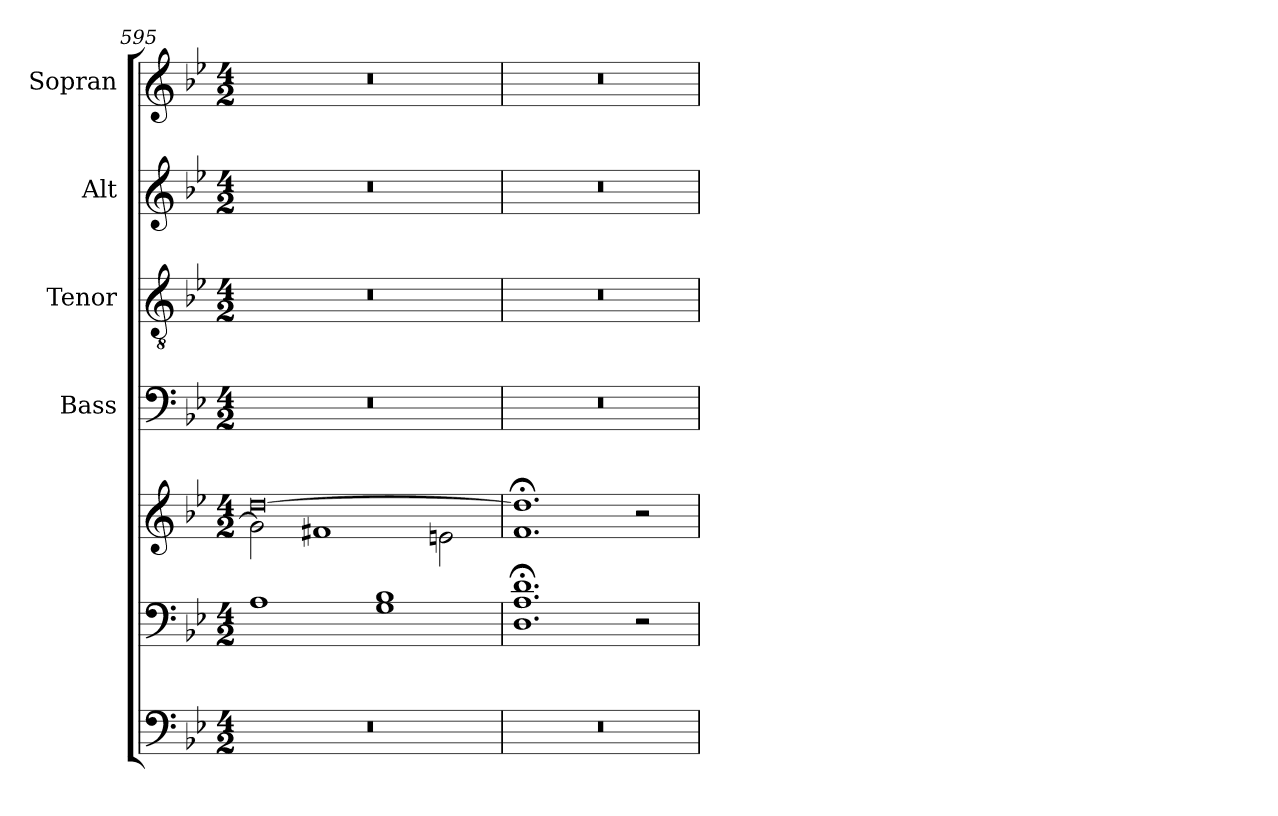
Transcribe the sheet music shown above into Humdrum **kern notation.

**kern	**kern	**kern	**kern	**kern	**kern	**kern
*part6	*part5	*part5	*part4	*part3	*part2	*part1
*staff7	*staff6	*staff5	*staff4	*staff3	*staff2	*staff1
*	*	*	*I"Bass	*I"Tenor	*I"Alt	*I"Sopran
*	*	*	*I'B.	*I'T.	*I'A.	*I'S.
!!LO:PB:g=z
*clefF4	*clefF4	*clefG2	*clefF4	*clefGv2	*clefG2	*clefG2
*k[b-e-]	*k[b-e-]	*k[b-e-]	*k[b-e-]	*k[b-e-]	*k[b-e-]	*k[b-e-]
*B-:	*B-:	*B-:	*B-:	*B-:	*B-:	*B-:
*M4/2	*M4/2	*M4/2	*M4/2	*M4/2	*M4/2	*M4/2
=595	=595	=595	=595	=595	=595	=595
*	*	*^	*	*	*	*
0r	1A	[>0dd	2g\]	0r	0r	0r	0r
.	.	.	1f#X	.	.	.	.
.	1G 1B-	.	.	.	.	.	.
.	.	.	2en\	.	.	.	.
*	*	*v	*v	*	*	*	*
=596	=596	=596	=596	=596	=596	=596
0r	1.D;< 1.A;< 1.d;<	1.f;< 1.dd];<	0r	0r	0r	0r
.	2r	2r	.	.	.	.
=	=	=	=	=	=	=
*-	*-	*-	*-	*-	*-	*-
